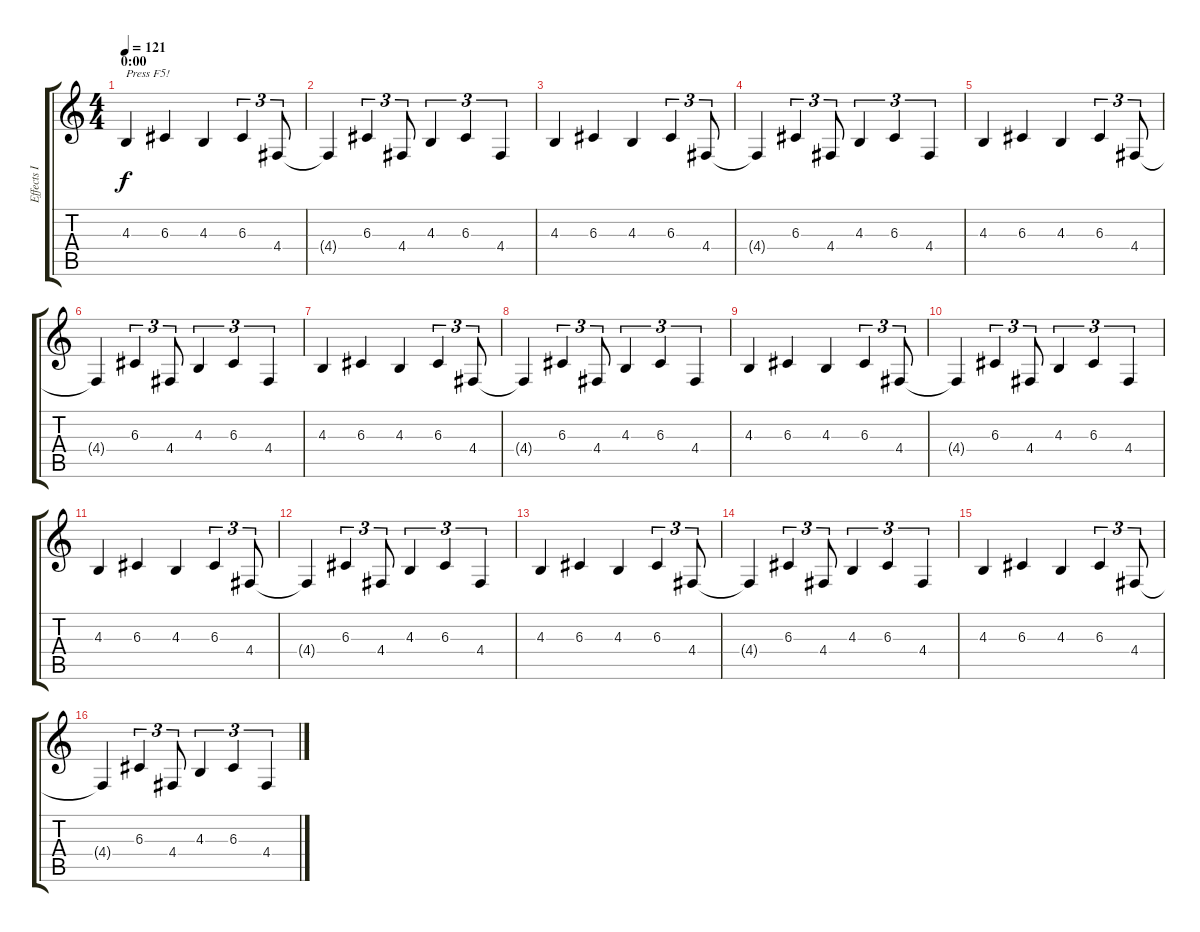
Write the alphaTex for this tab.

\track ("Effects I" "Effects I") {instrument xylophone}
\staff {score tabs}
\tuning (E4 B3 G3 D3 A2 E2) {hide}
\ts (4 4)
\section ("" "0:00")
\tempo 121
\clef g2
\ks c
4.3.4{txt "Press F5!" dy f volume 13 instrument xylophone} 6.3.4 4.3.4 6.3.4{tu (3 2)} 4.4.8{tu (3 2)} |
4.4{t}.4 6.3.4{tu (3 2)} 4.4.8{tu (3 2)} 4.3.4{tu (3 2)} 6.3.4{tu (3 2)} 4.4.4{tu (3 2)} |
4.3.4 6.3.4 4.3.4 6.3.4{tu (3 2)} 4.4.8{tu (3 2)} |
4.4{t}.4 6.3.4{tu (3 2)} 4.4.8{tu (3 2)} 4.3.4{tu (3 2)} 6.3.4{tu (3 2)} 4.4.4{tu (3 2)} |
4.3.4 6.3.4 4.3.4 6.3.4{tu (3 2)} 4.4.8{tu (3 2)} |
4.4{t}.4 6.3.4{tu (3 2)} 4.4.8{tu (3 2)} 4.3.4{tu (3 2)} 6.3.4{tu (3 2)} 4.4.4{tu (3 2)} |
4.3.4 6.3.4 4.3.4 6.3.4{tu (3 2)} 4.4.8{tu (3 2)} |
4.4{t}.4 6.3.4{tu (3 2)} 4.4.8{tu (3 2)} 4.3.4{tu (3 2)} 6.3.4{tu (3 2)} 4.4.4{tu (3 2)} |
4.3.4 6.3.4 4.3.4 6.3.4{tu (3 2)} 4.4.8{tu (3 2)} |
4.4{t}.4 6.3.4{tu (3 2)} 4.4.8{tu (3 2)} 4.3.4{tu (3 2)} 6.3.4{tu (3 2)} 4.4.4{tu (3 2)} |
4.3.4 6.3.4 4.3.4 6.3.4{tu (3 2)} 4.4.8{tu (3 2)} |
4.4{t}.4 6.3.4{tu (3 2)} 4.4.8{tu (3 2)} 4.3.4{tu (3 2)} 6.3.4{tu (3 2)} 4.4.4{tu (3 2)} |
4.3.4 6.3.4 4.3.4 6.3.4{tu (3 2)} 4.4.8{tu (3 2)} |
4.4{t}.4 6.3.4{tu (3 2)} 4.4.8{tu (3 2)} 4.3.4{tu (3 2)} 6.3.4{tu (3 2)} 4.4.4{tu (3 2)} |
4.3.4 6.3.4 4.3.4 6.3.4{tu (3 2)} 4.4.8{tu (3 2)} |
4.4{t}.4 6.3.4{tu (3 2)} 4.4.8{tu (3 2)} 4.3.4{tu (3 2)} 6.3.4{tu (3 2)} 4.4.4{tu (3 2)}
